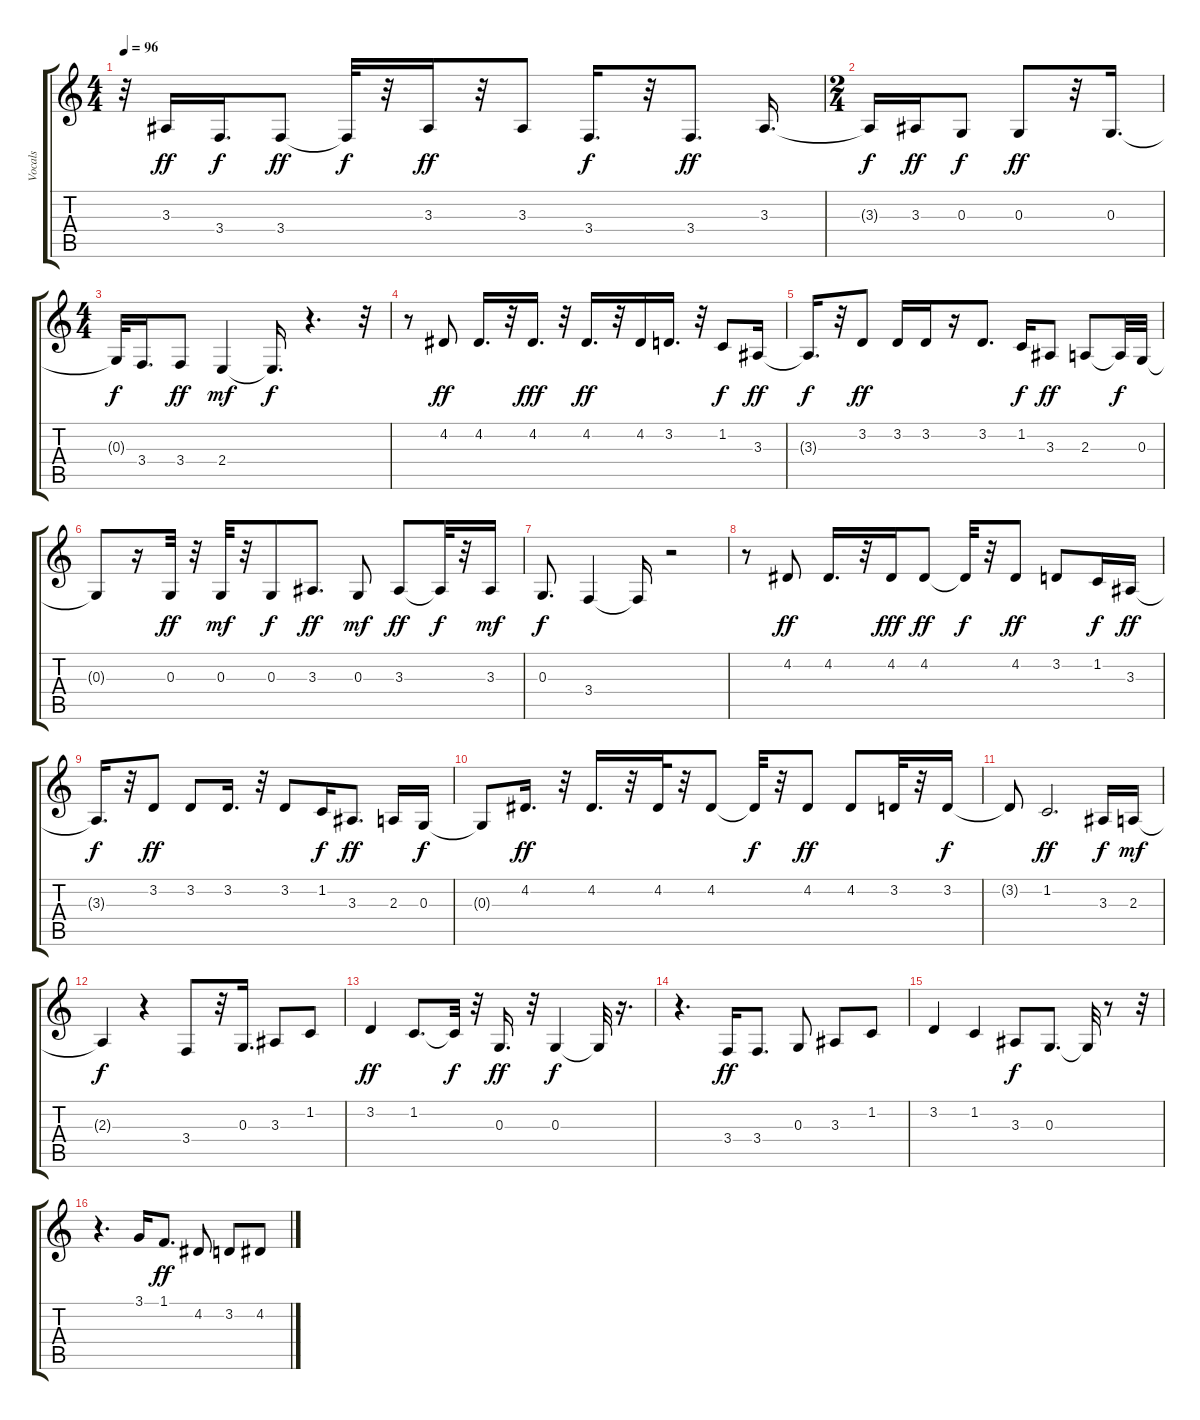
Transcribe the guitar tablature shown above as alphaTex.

\track ("Vocals" "Vocals") {instrument tenorsax}
\staff {score tabs}
\tuning (E4 B3 G3 D3 A2 E2) {hide}
\ts (4 4)
\tempo 96
\clef g2
\ks c
r.32{dy ff} 3.3.16 3.4.16{d dy f} 3.4.8{dy ff} 3.4{t}.32{dy f} r.32 3.3.16{dy ff} r.32 3.3.8 3.4.16{d dy f} r.32 3.4.8{d dy ff} 3.3.16{d} |
\ts (2 4)
3.3{t}.16{dy f} 3.3.16{dy ff} 0.3.8{dy f} 0.3.8{dy ff} r.32 0.3.16{d} |
\ts (4 4)
0.3{t}.32{dy f} 3.4.16{d} 3.4.8{dy ff} 2.4.4{dy mf} 2.4{t}.16{d dy f} r.4{d} r.32 |
r.8 4.2.8{dy ff} 4.2.16{d} r.32 4.2.16{d dy fff} r.32 4.2.16{d dy ff} r.32 4.2.16 3.2.16{d} r.32 1.2.8{dy f} 3.3.16{dy ff} |
3.3{t}.16{d dy f} r.32 3.2.8{dy ff} 3.2.16 3.2.16 r.16 3.2.8{d} 1.2.16{dy f} 3.3.8{dy ff} 2.3.8 2.3{t}.32{dy f} 0.3.32 |
0.3{t}.8 r.16 0.3.32{dy ff} r.32 0.3.32{dy mf} r.32 0.3.8{dy f} 3.3.8{d dy ff} 0.3.8{dy mf} 3.3.8{dy ff} 3.3{t}.32{dy f} r.32 3.3.16{dy mf} |
0.3.8{d dy f} 3.4.4 3.4{t}.16 r.2 |
r.8 4.2.8{dy ff} 4.2.16{d} r.32 4.2.16{dy fff} 4.2.8{dy ff} 4.2{t}.32{dy f} r.32 4.2.8{dy ff} 3.2.8 1.2.16{dy f} 3.3.16{dy ff} |
3.3{t}.16{d dy f} r.32 3.2.8{dy ff} 3.2.8 3.2.16{d} r.32 3.2.8 1.2.16{dy f} 3.3.8{d dy ff} 2.3.16 0.3.16{dy f} |
0.3{t}.8 4.2.16{d dy ff} r.32 4.2.16{d} r.32 4.2.32 r.32 4.2.8 4.2{t}.32{dy f} r.32 4.2.8{dy ff} 4.2.8 3.2.32 r.32 3.2.16{dy f} |
3.2{t}.8 1.2.2{d dy ff} 3.3.16{dy f} 2.3.16{dy mf} |
2.3{t}.4{dy f} r.4 3.4.8 r.32 0.3.16{d} 3.3.8 1.2.8 |
3.2.4{dy ff} 1.2.8{d} 1.2{t}.32{dy f} r.32 0.3.16{d dy ff} r.32 0.3.4{dy f} 0.3{t}.32 r.16{d} |
r.4{d} 3.4.16{dy ff} 3.4.8{d} 0.3.8 3.3.8 1.2.8 |
3.2.4 1.2.4 3.3.8{dy f} 0.3.8{d} 0.3{t}.32 r.8 r.32 |
r.4{d} 3.1.16 1.1.8{d dy ff} 4.2.8 3.2.8 4.2.8
